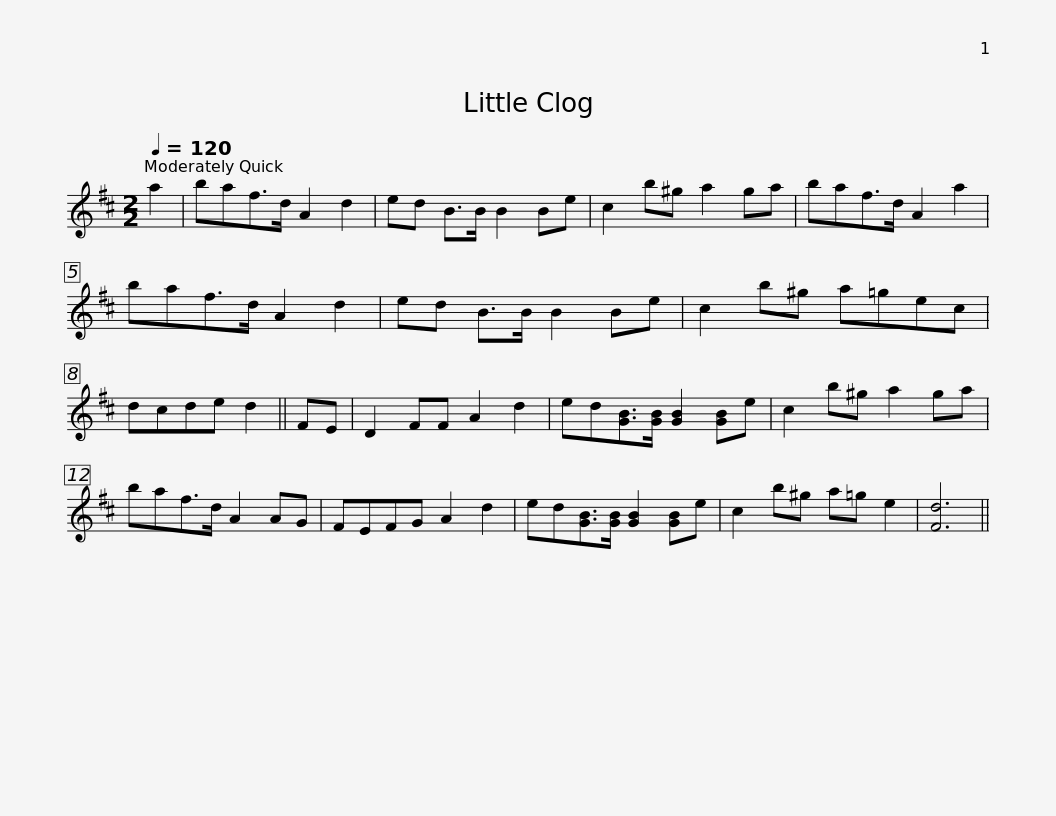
X:1
L:1/8
Q:1/4=120
M:2/2
I:linebreak $
K:D
V:1 treble
V:1
 a2 | baf>d A2 d2 | ed B>B B2 Be | c2 b^g a2 ga | baf>d A2 a2 | %5
 baf>d A2 d2 |$ ed B>B B2 Be | c2 b^g a=gec | dcde d2 || FE | %10
 D2 FF A2 d2 | ed[GB]>[GB] [GB]2 [GB]e | c2 b^g a2 ga |$ baf>d A2 AG | FEFG A2 d2 | %15
 ed[GB]>[GB] [GB]2 [GB]e | c2 b^g a=g e2 | [Fd]6 || %18
